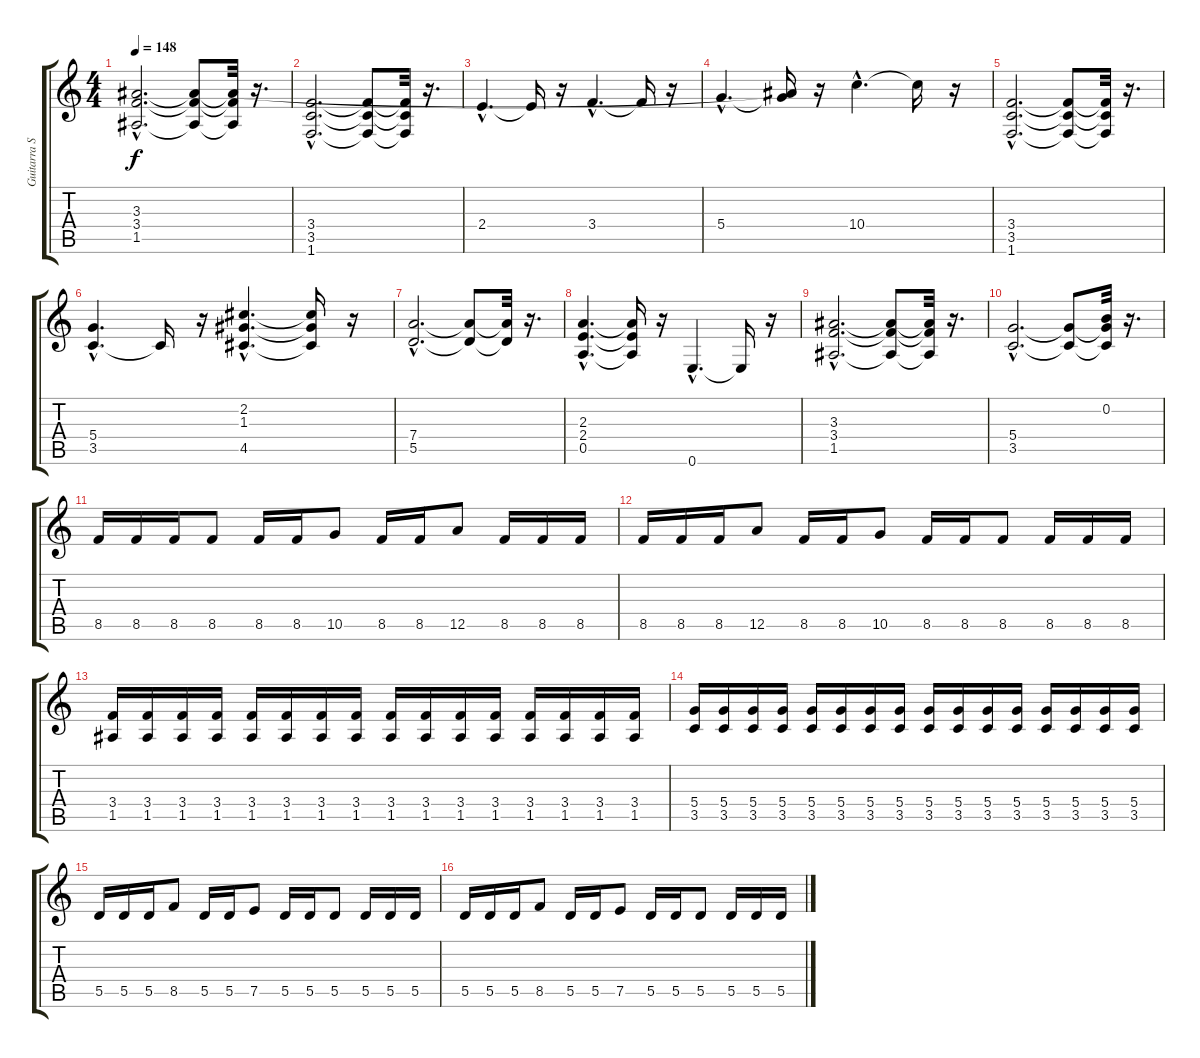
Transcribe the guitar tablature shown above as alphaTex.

\track ("Guitarra Solo" "Guitarra S") {instrument overdrivenguitar}
\staff {score tabs}
\tuning (E4 B3 G3 D3 A2 E2) {hide}
\ts (4 4)
\tempo 148
\clef g2
\ks c
(3.3{hac} 3.4{hac} 1.5{hac}).2{d dy f} (3.3{t} 3.4{t} 1.5{t}).8 (3.3{t} 3.4{t} 1.5{t}).32 r.16{d} |
(3.4{hac} 3.5{hac} 1.6{hac}).2{d} (3.4{t} 3.5{t} 1.6{t}).8 (3.4{t} 3.5{t} 1.6{t}).32 r.16{d} |
2.4{hac}.4{d} 2.4{t}.16 r.16 3.4{hac}.4{d} 3.4{t}.16 r.16 |
5.4{hac}.4{d} (3.3{t} 5.4{t}).16 r.16 10.4{hac}.4{d} 10.4{t}.16 r.16 |
(3.4{hac} 3.5{hac} 1.6{hac}).2{d} (3.4{t} 3.5{t} 1.6{t}).8 (3.4{t} 3.5{t} 1.6{t}).32 r.16{d} |
(5.4{hac} 3.5{hac}).4{d} 3.5{t}.16 r.16 (2.2{hac} 1.3{hac} 4.5{hac}).4{d} (2.2{t} 1.3{t} 4.5{t}).16 r.16 |
(7.4{hac} 5.5{hac}).2{d} (7.4{t} 5.5{t}).8 (7.4{t} 5.5{t}).32 r.16{d} |
(2.3{hac} 2.4{hac} 0.5{hac}).4{d} (2.3{t} 2.4{t} 0.5{t}).16 r.16 0.6{hac}.4{d} 0.6{t}.16 r.16 |
(3.3{hac} 3.4{hac} 1.5{hac}).2{d} (3.3{t} 3.4{t} 1.5{t}).8 (3.3{t} 3.4{t} 1.5{t}).32 r.16{d} |
(5.4{hac} 3.5{hac}).2{d} (5.4{t} 3.5{t}).8 (0.2 5.4{t} 3.5{t}).32 r.16{d} |
8.5.16 8.5.16 8.5.16 8.5.8 8.5.16 8.5.16 10.5.8 8.5.16 8.5.16 12.5.8 8.5.16 8.5.16 8.5.16 |
8.5.16 8.5.16 8.5.16 12.5.8 8.5.16 8.5.16 10.5.8 8.5.16 8.5.16 8.5.8 8.5.16 8.5.16 8.5.16 |
(3.4 1.5).16 (3.4 1.5).16 (3.4 1.5).16 (3.4 1.5).16 (3.4 1.5).16 (3.4 1.5).16 (3.4 1.5).16 (3.4 1.5).16 (3.4 1.5).16 (3.4 1.5).16 (3.4 1.5).16 (3.4 1.5).16 (3.4 1.5).16 (3.4 1.5).16 (3.4 1.5).16 (3.4 1.5).16 |
(5.4 3.5).16 (5.4 3.5).16 (5.4 3.5).16 (5.4 3.5).16 (5.4 3.5).16 (5.4 3.5).16 (5.4 3.5).16 (5.4 3.5).16 (5.4 3.5).16 (5.4 3.5).16 (5.4 3.5).16 (5.4 3.5).16 (5.4 3.5).16 (5.4 3.5).16 (5.4 3.5).16 (5.4 3.5).16 |
5.5.16 5.5.16 5.5.16 8.5.8 5.5.16 5.5.16 7.5.8 5.5.16 5.5.16 5.5.8 5.5.16 5.5.16 5.5.16 |
5.5.16 5.5.16 5.5.16 8.5.8 5.5.16 5.5.16 7.5.8 5.5.16 5.5.16 5.5.8 5.5.16 5.5.16 5.5.16
